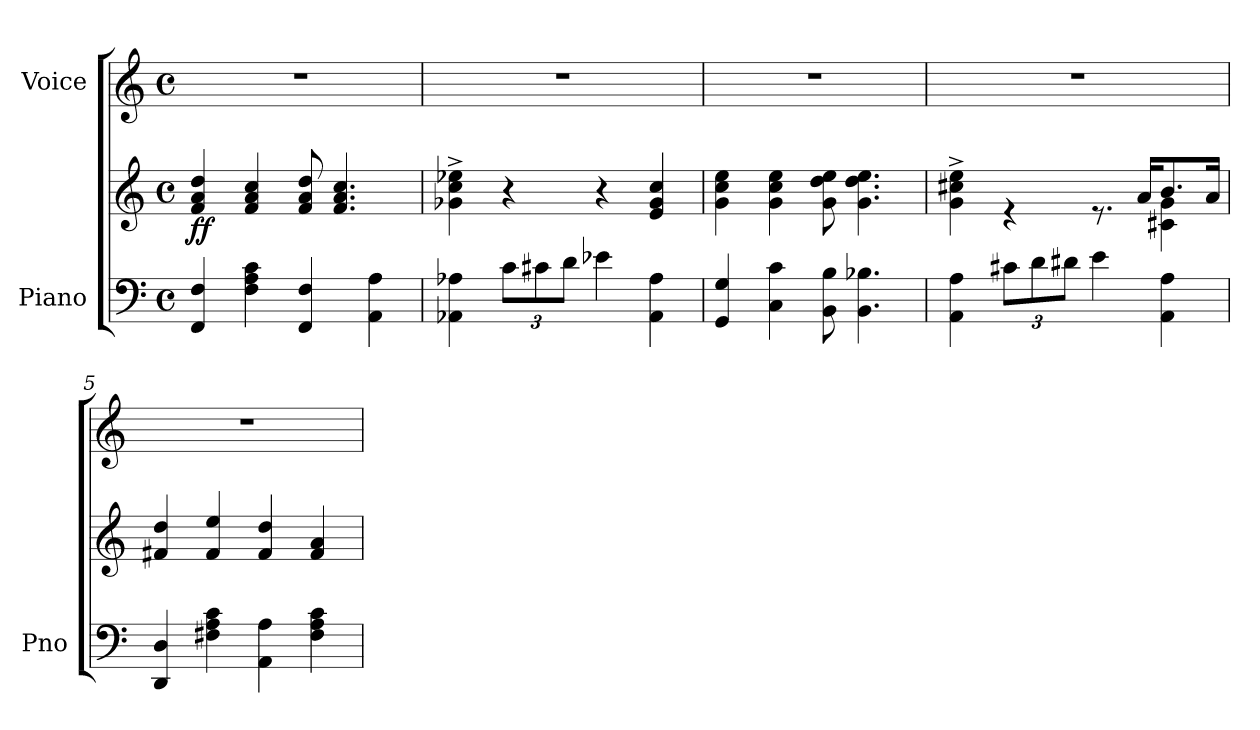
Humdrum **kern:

**kern	**kern	**dynam	**kern
*part2	*part2	*part2	*part1
*staff3	*staff2	*staff2/3	*staff1
*I"Piano	*	*	*I"Voice
*I'Pno	*	*	*
*clefF4	*clefG2	*	*clefG2
*k[]	*k[]	*	*k[]
*M4/4	*M4/4	*	*M4/4
*met(c)	*met(c)	*	*met(c)
*MM170	*MM170	*	*MM170
=1	=1	=1	=1
!	!	!LO:DY:b	!
4FF/ 4F/	4f/ 4a/ 4dd/	ff	1r
4F\ 4A\ 4c\	4f/ 4a/ 4cc/	.	.
4FF/ 4F/	8f/ 8a/ 8dd/	.	.
.	4.f/ 4.a/ 4.cc/	.	.
4AA\ 4A\	.	.	.
=2	=2	=2	=2
4AA-X\ 4A-X\	4g-X\^ 4cc\^ 4ee-X\^	.	1r
*Xbrackettup	*	*	*
12c\L	4r	.	.
12c#X\	.	.	.
12d\J	.	.	.
4e-X\	4r	.	.
4AA-\ 4A-\	4e/ 4g-/ 4cc/	.	.
=3	=3	=3	=3
4GG/ 4G/	4g\ 4cc\ 4ee\	.	1r
4C\ 4c\	4g\ 4cc\ 4ee\	.	.
8BB\ 8B\	8g\ 8dd\ 8ee\	.	.
4.BB\ 4.B-X\	4.g\ 4.dd\ 4.ee\	.	.
=4	=4	=4	=4
*	*^	*	*
4AA\ 4A\	4g\^ 4cc#X\^ 4ee\^	2.ryy	.	1r
12c#X\L	4re	.	.	.
12d\	.	.	.	.
12d#X\J	.	.	.	.
4e\	8.re	.	.	.
.	16a/KL	.	.	.
4AA\ 4A\	8.b/	4c#X\ 4g\	.	.
.	16a/Jk	.	.	.
*	*v	*v	*	*
=5	=5	=5	=5
4DD/ 4D/	4f#X/ 4dd/	.	1r
4F#X\ 4A\ 4c\	4f#/ 4ee/	.	.
4AA\ 4A\	4f#/ 4dd/	.	.
4F#\ 4A\ 4c\	4f#/ 4a/	.	.
=	=	=	=
*-	*-	*-	*-
